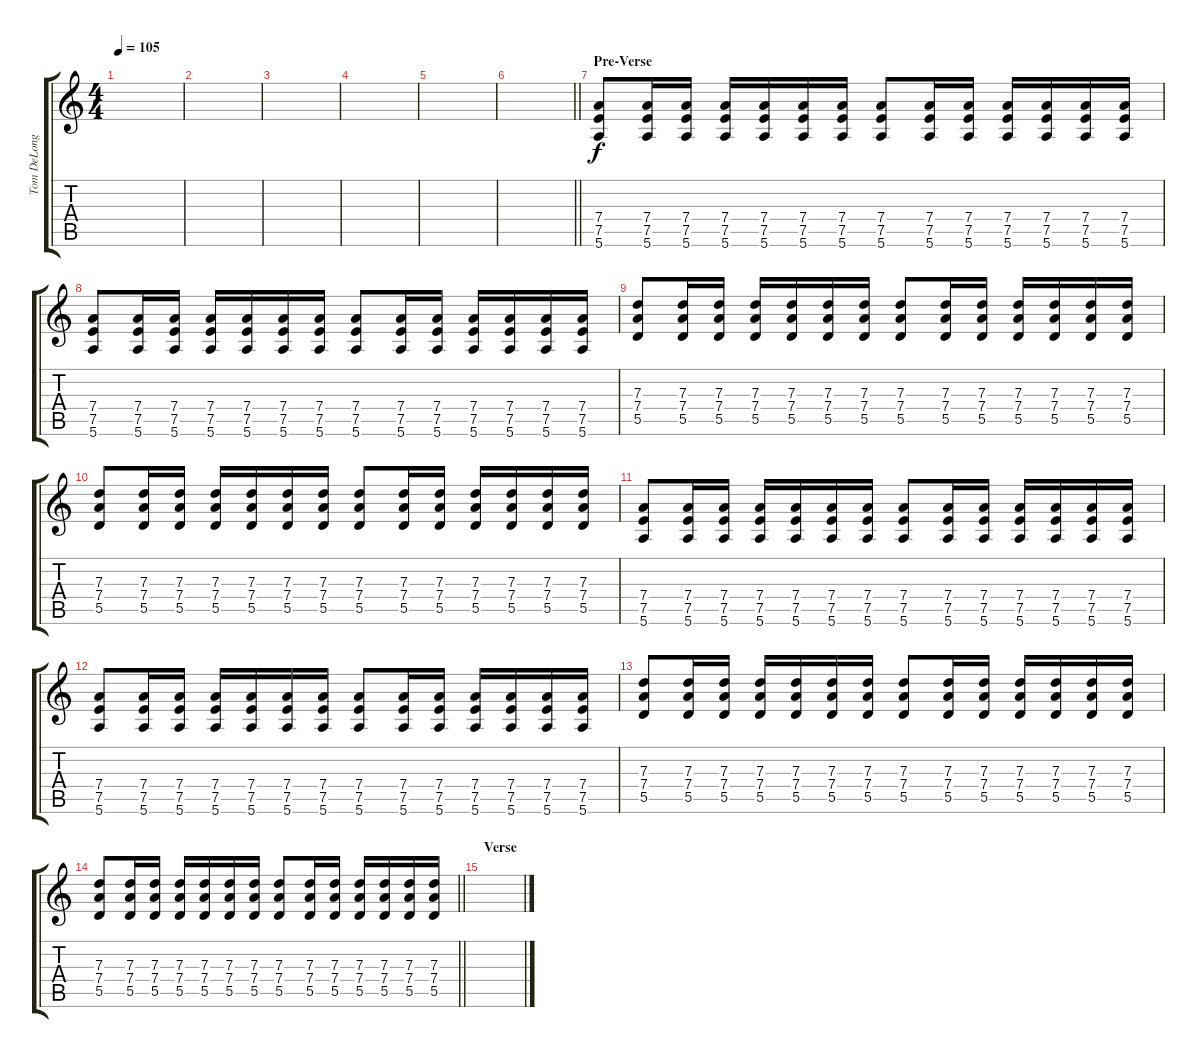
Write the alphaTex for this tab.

\track ("Tom DeLonge (Standard 2)" "Tom DeLong") {instrument distortionguitar}
\staff {score tabs}
\tuning (E4 B3 G3 D3 A2 E2) {hide}
\ts (4 4)
\tempo 105
\clef g2
\ks c
|
|
|
|
|
\barLineRight lightlight
|
\section ("" "Pre-Verse")
(7.4 7.5 5.6).8{volume 9} (7.4 7.5 5.6).16 (7.4 7.5 5.6).16 (7.4 7.5 5.6).16 (7.4 7.5 5.6).16 (7.4 7.5 5.6).16 (7.4 7.5 5.6).16 (7.4 7.5 5.6).8 (7.4 7.5 5.6).16 (7.4 7.5 5.6).16 (7.4 7.5 5.6).16 (7.4 7.5 5.6).16 (7.4 7.5 5.6).16 (7.4 7.5 5.6).16 |
(7.4 7.5 5.6).8 (7.4 7.5 5.6).16 (7.4 7.5 5.6).16 (7.4 7.5 5.6).16 (7.4 7.5 5.6).16 (7.4 7.5 5.6).16 (7.4 7.5 5.6).16 (7.4 7.5 5.6).8 (7.4 7.5 5.6).16 (7.4 7.5 5.6).16 (7.4 7.5 5.6).16 (7.4 7.5 5.6).16 (7.4 7.5 5.6).16 (7.4 7.5 5.6).16 |
(7.3 7.4 5.5).8 (7.3 7.4 5.5).16 (7.3 7.4 5.5).16 (7.3 7.4 5.5).16 (7.3 7.4 5.5).16 (7.3 7.4 5.5).16 (7.3 7.4 5.5).16 (7.3 7.4 5.5).8 (7.3 7.4 5.5).16 (7.3 7.4 5.5).16 (7.3 7.4 5.5).16 (7.3 7.4 5.5).16 (7.3 7.4 5.5).16 (7.3 7.4 5.5).16 |
(7.3 7.4 5.5).8 (7.3 7.4 5.5).16 (7.3 7.4 5.5).16 (7.3 7.4 5.5).16 (7.3 7.4 5.5).16 (7.3 7.4 5.5).16 (7.3 7.4 5.5).16 (7.3 7.4 5.5).8 (7.3 7.4 5.5).16 (7.3 7.4 5.5).16 (7.3 7.4 5.5).16 (7.3 7.4 5.5).16 (7.3 7.4 5.5).16 (7.3 7.4 5.5).16 |
(7.4 7.5 5.6).8{volume 9} (7.4 7.5 5.6).16 (7.4 7.5 5.6).16 (7.4 7.5 5.6).16 (7.4 7.5 5.6).16 (7.4 7.5 5.6).16 (7.4 7.5 5.6).16 (7.4 7.5 5.6).8 (7.4 7.5 5.6).16 (7.4 7.5 5.6).16 (7.4 7.5 5.6).16 (7.4 7.5 5.6).16 (7.4 7.5 5.6).16 (7.4 7.5 5.6).16 |
(7.4 7.5 5.6).8 (7.4 7.5 5.6).16 (7.4 7.5 5.6).16 (7.4 7.5 5.6).16 (7.4 7.5 5.6).16 (7.4 7.5 5.6).16 (7.4 7.5 5.6).16 (7.4 7.5 5.6).8 (7.4 7.5 5.6).16 (7.4 7.5 5.6).16 (7.4 7.5 5.6).16 (7.4 7.5 5.6).16 (7.4 7.5 5.6).16 (7.4 7.5 5.6).16 |
(7.3 7.4 5.5).8 (7.3 7.4 5.5).16 (7.3 7.4 5.5).16 (7.3 7.4 5.5).16 (7.3 7.4 5.5).16 (7.3 7.4 5.5).16 (7.3 7.4 5.5).16 (7.3 7.4 5.5).8 (7.3 7.4 5.5).16 (7.3 7.4 5.5).16 (7.3 7.4 5.5).16 (7.3 7.4 5.5).16 (7.3 7.4 5.5).16 (7.3 7.4 5.5).16 |
\barLineRight lightlight
(7.3 7.4 5.5).8 (7.3 7.4 5.5).16 (7.3 7.4 5.5).16 (7.3 7.4 5.5).16 (7.3 7.4 5.5).16 (7.3 7.4 5.5).16 (7.3 7.4 5.5).16 (7.3 7.4 5.5).8 (7.3 7.4 5.5).16 (7.3 7.4 5.5).16 (7.3 7.4 5.5).16 (7.3 7.4 5.5).16 (7.3 7.4 5.5).16 (7.3 7.4 5.5).16 |
\section ("" "Verse")
